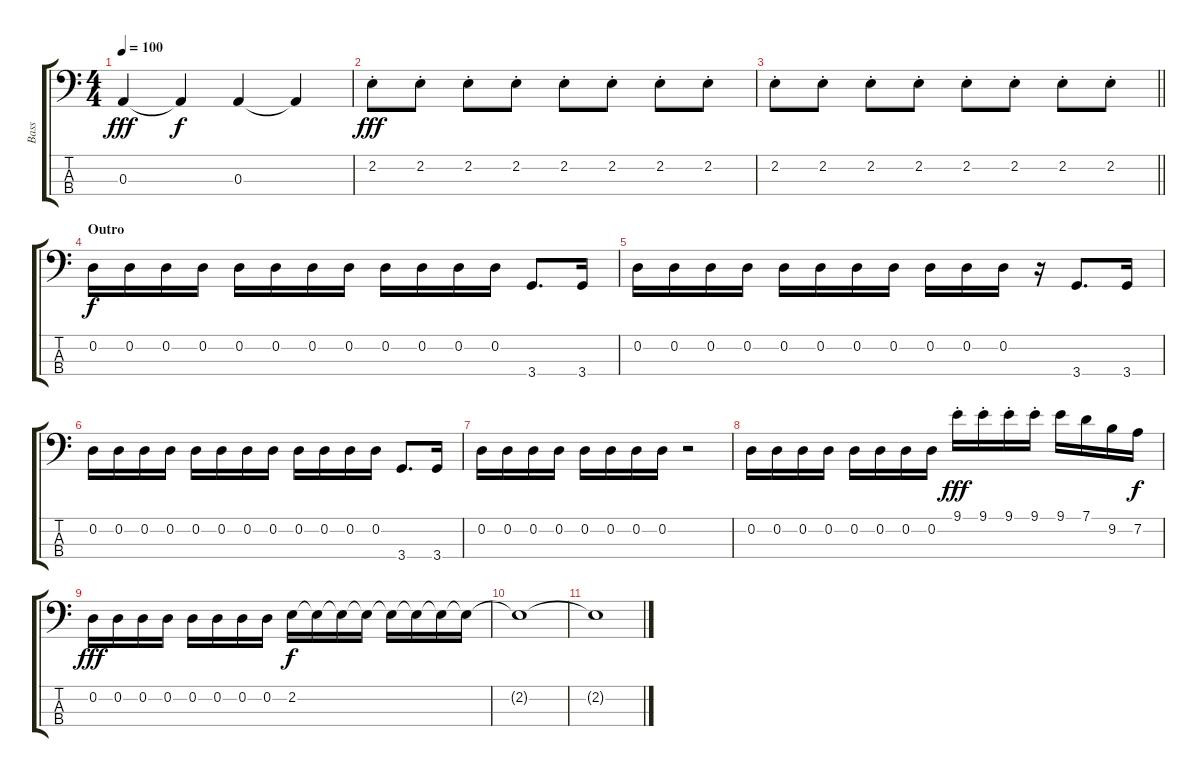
\track ("Bass" "Bass") {instrument electricbassfinger}
\staff {score tabs}
\tuning (G2 D2 A1 E1) {hide}
\ts (4 4)
\tempo 100
\clef f4
\ks c
0.3.4{dy fff} 0.3{t}.4{dy f} 0.3.4 0.3{t}.4 |
2.2{st}.8{dy fff} 2.2{st}.8 2.2{st}.8 2.2{st}.8 2.2{st}.8 2.2{st}.8 2.2{st}.8 2.2{st}.8 |
\barLineRight lightlight
2.2{st}.8 2.2{st}.8 2.2{st}.8 2.2{st}.8 2.2{st}.8 2.2{st}.8 2.2{st}.8 2.2{st}.8 |
\section ("" "Outro")
0.2.16{dy f} 0.2.16 0.2.16 0.2.16 0.2.16 0.2.16 0.2.16 0.2.16 0.2.16 0.2.16 0.2.16 0.2.16 3.4.8{d} 3.4.16 |
0.2.16 0.2.16 0.2.16 0.2.16 0.2.16 0.2.16 0.2.16 0.2.16 0.2.16 0.2.16 0.2.16 r.16 3.4.8{d} 3.4.16 |
0.2.16 0.2.16 0.2.16 0.2.16 0.2.16 0.2.16 0.2.16 0.2.16 0.2.16 0.2.16 0.2.16 0.2.16 3.4.8{d} 3.4.16 |
0.2.16 0.2.16 0.2.16 0.2.16 0.2.16 0.2.16 0.2.16 0.2.16 r.2 |
0.2.16 0.2.16 0.2.16 0.2.16 0.2.16 0.2.16 0.2.16 0.2.16 9.1{st}.16{dy fff} 9.1{st}.16 9.1{st}.16 9.1{st}.16 9.1.16 7.1.16 9.2.16 7.2.16{dy f} |
0.2.16{dy fff} 0.2.16 0.2.16 0.2.16 0.2.16 0.2.16 0.2.16 0.2.16 2.2.16{dy f} 2.2{t}.16 2.2{t}.16 2.2{t}.16 2.2{t}.16 2.2{t}.16 2.2{t}.16 2.2{t}.16 |
2.2{t}.1 |
2.2{t}.1
